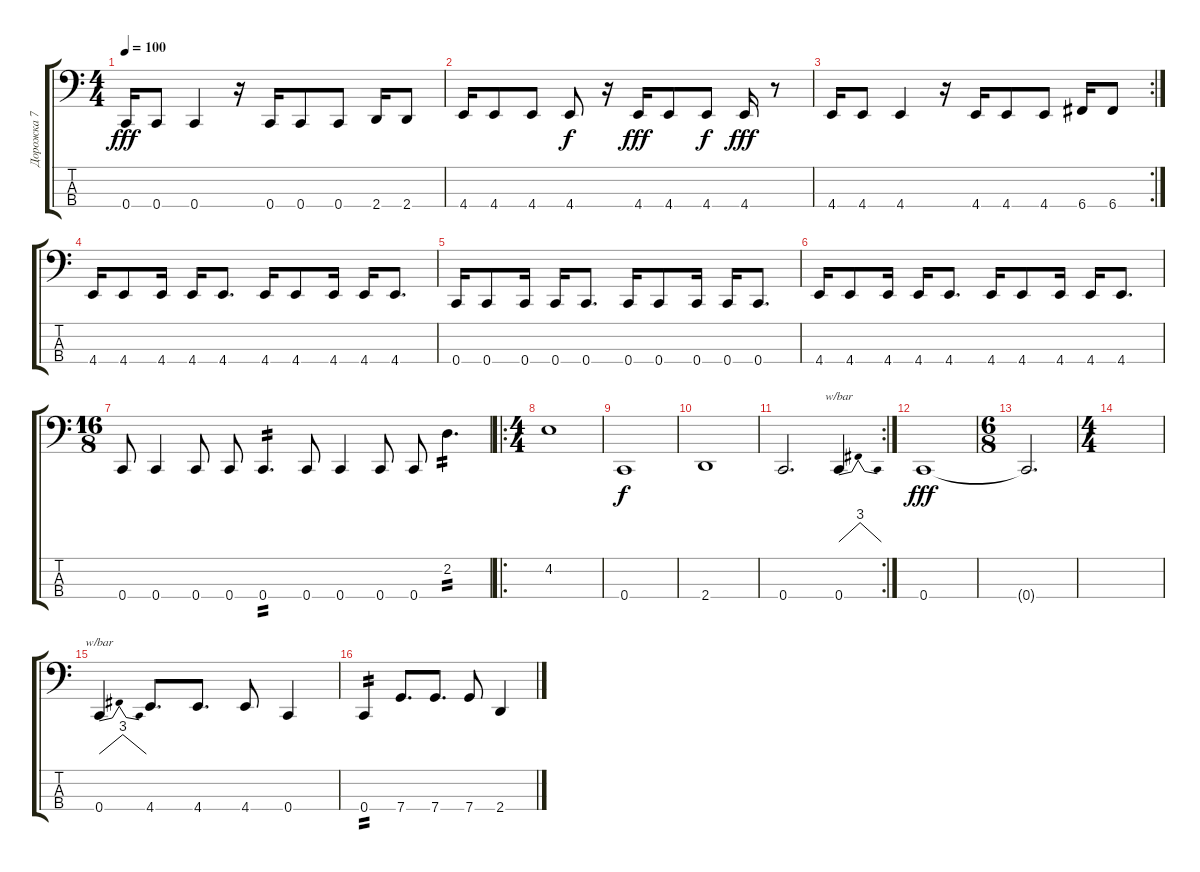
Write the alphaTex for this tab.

\track ("Дорожка 7" "Дорожка 7") {instrument electricbasspick}
\staff {score tabs}
\tuning (F2 C2 G1 C1) {hide}
\ts (4 4)
\tempo 100
\clef f4
\ks c
0.4.16{dy fff} 0.4.8 0.4.4 r.16 0.4.16 0.4.8 0.4.8 2.4.16 2.4.8 |
4.4.16 4.4.8 4.4.8 4.4.8{dy f} r.16 4.4.16{dy fff} 4.4.8 4.4.8{dy f} 4.4.16{dy fff} r.8 |
\rc 2
4.4.16 4.4.8 4.4.4 r.16 4.4.16 4.4.8 4.4.8 6.4.16 6.4.8 |
4.4.16 4.4.8 4.4.16 4.4.16 4.4.8{d} 4.4.16 4.4.8 4.4.16 4.4.16 4.4.8{d} |
0.4.16 0.4.8 0.4.16 0.4.16 0.4.8{d} 0.4.16 0.4.8 0.4.16 0.4.16 0.4.8{d} |
4.4.16 4.4.8 4.4.16 4.4.16 4.4.8{d} 4.4.16 4.4.8 4.4.16 4.4.16 4.4.8{d} |
\ts (16 8)
0.4.8 0.4.4 0.4.8 0.4.8 0.4.4{d tp 2} 0.4.8 0.4.4 0.4.8 0.4.8 2.2.4{d tp 2} |
\ro
\ts (4 4)
4.2.1 |
0.4.1{dy f} |
2.4.1 |
\rc 2
0.4.2{d} 0.4.4{tbe (dip default 0 0 30 12 60 0)} |
0.4.1{dy fff} |
\ts (6 8)
0.4{t}.2{d} |
\ts (4 4)
|
0.4.4{tbe (dip default 0 0 30 12 60 0)} 4.4.8{d} 4.4.8{d} 4.4.8 0.4.4 |
0.4.4{tp 2} 7.4.8{d} 7.4.8{d} 7.4.8 2.4.4
